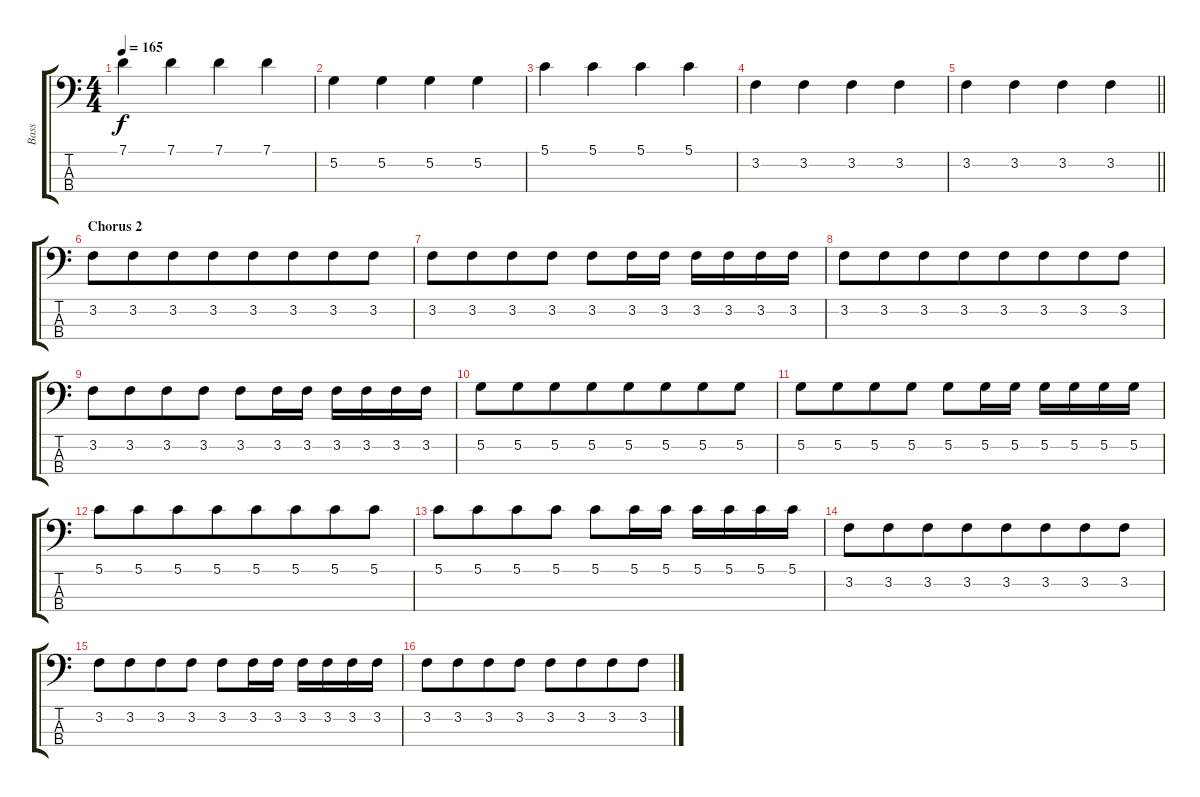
\track ("Bass" "Bass") {instrument electricbassfinger}
\staff {score tabs}
\tuning (G2 D2 A1 E1) {hide}
\ts (4 4)
\tempo 165
\clef f4
\ks c
7.1.4{dy f} 7.1.4 7.1.4 7.1.4 |
5.2.4 5.2.4 5.2.4 5.2.4 |
5.1.4 5.1.4 5.1.4 5.1.4 |
3.2.4 3.2.4 3.2.4 3.2.4 |
\barLineRight lightlight
3.2.4 3.2.4 3.2.4 3.2.4 |
\section ("" "Chorus 2")
3.2.8{beam merge} 3.2.8{beam merge} 3.2.8{beam merge} 3.2.8{beam merge} 3.2.8{beam merge} 3.2.8{beam merge} 3.2.8{beam merge} 3.2.8 |
3.2.8{beam merge} 3.2.8{beam merge} 3.2.8{beam merge} 3.2.8 3.2.8{beam merge} 3.2.16{beam merge} 3.2.16 3.2.16 3.2.16 3.2.16 3.2.16 |
3.2.8{beam merge} 3.2.8{beam merge} 3.2.8{beam merge} 3.2.8{beam merge} 3.2.8{beam merge} 3.2.8{beam merge} 3.2.8{beam merge} 3.2.8 |
3.2.8{beam merge} 3.2.8{beam merge} 3.2.8{beam merge} 3.2.8 3.2.8{beam merge} 3.2.16{beam merge} 3.2.16 3.2.16 3.2.16 3.2.16 3.2.16 |
5.2.8{beam merge} 5.2.8{beam merge} 5.2.8{beam merge} 5.2.8{beam merge} 5.2.8{beam merge} 5.2.8{beam merge} 5.2.8{beam merge} 5.2.8 |
5.2.8{beam merge} 5.2.8{beam merge} 5.2.8{beam merge} 5.2.8 5.2.8{beam merge} 5.2.16{beam merge} 5.2.16 5.2.16 5.2.16 5.2.16 5.2.16 |
5.1.8{beam merge} 5.1.8{beam merge} 5.1.8{beam merge} 5.1.8{beam merge} 5.1.8{beam merge} 5.1.8{beam merge} 5.1.8{beam merge} 5.1.8 |
5.1.8{beam merge} 5.1.8{beam merge} 5.1.8{beam merge} 5.1.8 5.1.8{beam merge} 5.1.16{beam merge} 5.1.16 5.1.16 5.1.16 5.1.16 5.1.16 |
3.2.8{beam merge} 3.2.8{beam merge} 3.2.8{beam merge} 3.2.8{beam merge} 3.2.8{beam merge} 3.2.8{beam merge} 3.2.8{beam merge} 3.2.8 |
3.2.8{beam merge} 3.2.8{beam merge} 3.2.8{beam merge} 3.2.8 3.2.8{beam merge} 3.2.16{beam merge} 3.2.16 3.2.16 3.2.16 3.2.16 3.2.16 |
3.2.8{beam merge} 3.2.8{beam merge} 3.2.8{beam merge} 3.2.8 3.2.8{beam merge} 3.2.8{beam merge} 3.2.8{beam merge} 3.2.8
